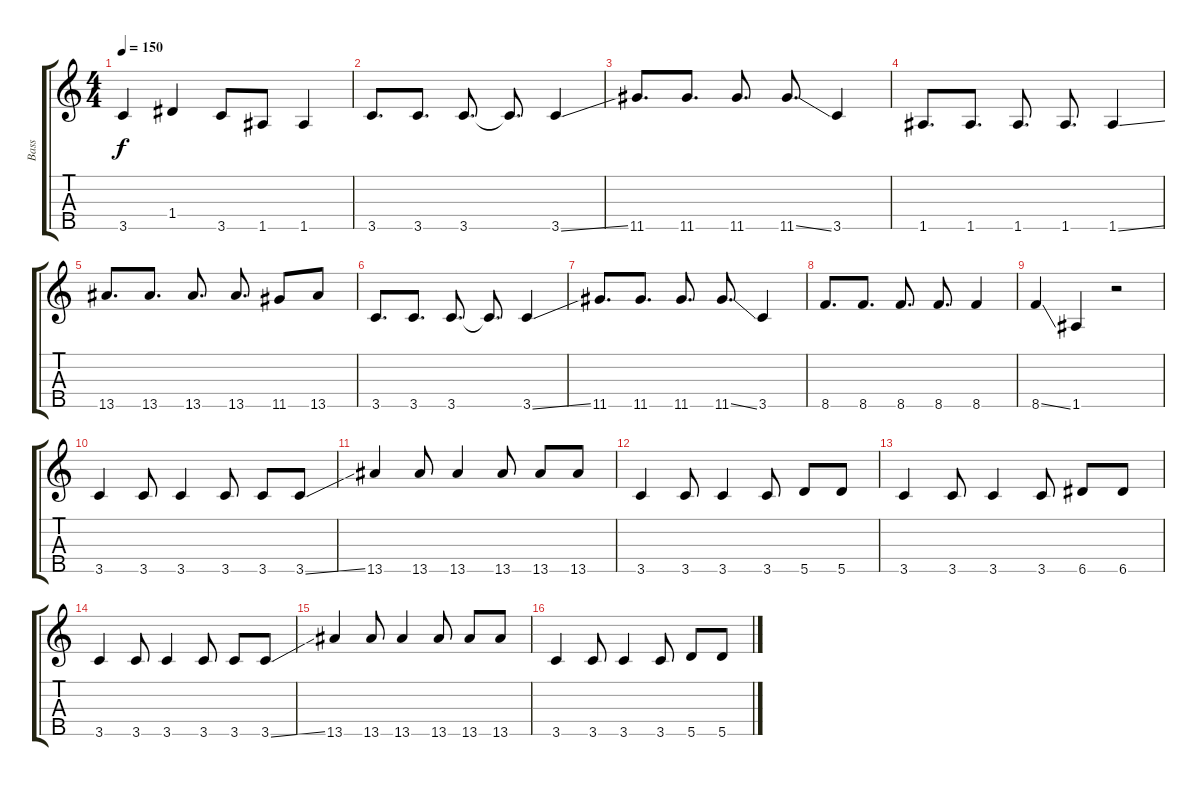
\track ("Bass " "Bass ") {instrument electricbassfinger}
\staff {score tabs}
\tuning (E4 B3 G3 D3 A2) {hide}
\ts (4 4)
\tempo 150
\clef g2
\ks c
3.5.4{dy f} 1.4.4 3.5.8 1.5.8 1.5.4 |
3.5.8{d} 3.5.8{d} 3.5.8{d} 3.5{t}.8{d} 3.5{ss}.4 |
11.5.8{d} 11.5.8{d} 11.5.8{d} 11.5{ss}.8{d} 3.5.4 |
1.5.8{d} 1.5.8{d} 1.5.8{d} 1.5.8{d} 1.5{ss}.4 |
13.5.8{d} 13.5.8{d} 13.5.8{d} 13.5.8{d} 11.5.8 13.5.8 |
3.5.8{d} 3.5.8{d} 3.5.8{d} 3.5{t}.8{d} 3.5{ss}.4 |
11.5.8{d} 11.5.8{d} 11.5.8{d} 11.5{ss}.8{d} 3.5.4 |
8.5.8{d} 8.5.8{d} 8.5.8{d} 8.5.8{d} 8.5.4 |
8.5{ss}.4 1.5.4 r.2 |
3.5.4 3.5.8 3.5.4 3.5.8 3.5.8 3.5{ss}.8 |
13.5.4 13.5.8 13.5.4 13.5.8 13.5.8 13.5.8 |
3.5.4 3.5.8 3.5.4 3.5.8 5.5.8 5.5.8 |
3.5.4 3.5.8 3.5.4 3.5.8 6.5.8 6.5.8 |
3.5.4 3.5.8 3.5.4 3.5.8 3.5.8 3.5{ss}.8 |
13.5.4 13.5.8 13.5.4 13.5.8 13.5.8 13.5.8 |
3.5.4 3.5.8 3.5.4 3.5.8 5.5.8 5.5.8
